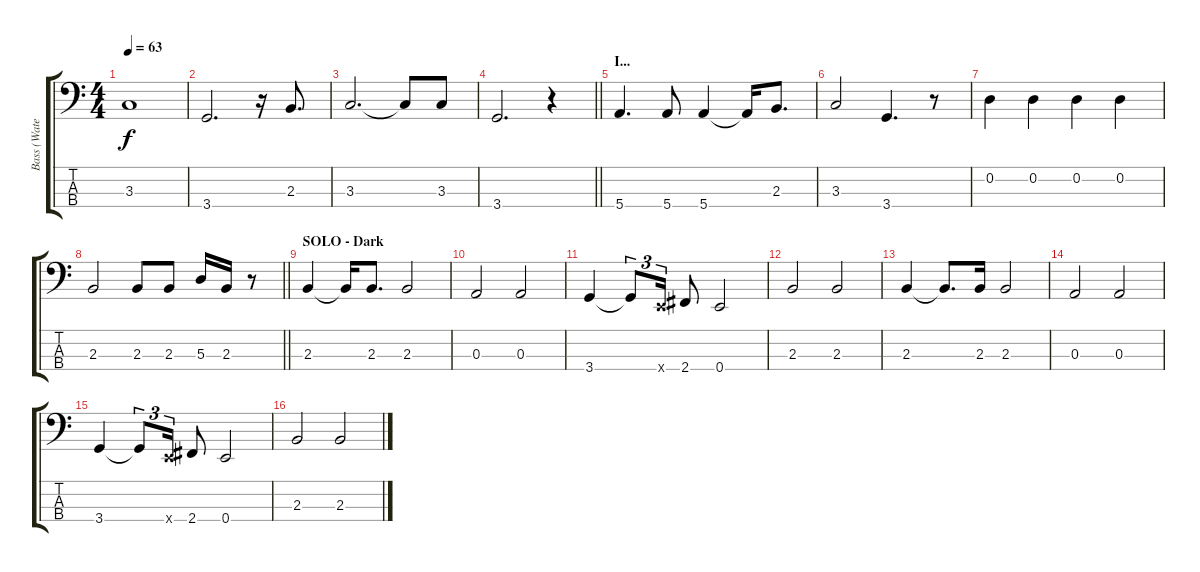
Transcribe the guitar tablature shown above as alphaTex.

\track ("Bass (Waters)" "Bass (Wate") {instrument electricbassfinger}
\staff {score tabs}
\tuning (G2 D2 A1 E1) {hide}
\ts (4 4)
\tempo 63
\clef f4
\ks c
3.3.1{dy f} |
3.4.2{d} r.16 2.3.8{d} |
3.3.2{d} 3.3{t}.8 3.3.8 |
\barLineRight lightlight
3.4.2{d} r.4 |
\section ("" "I...")
5.4.4{d} 5.4.8 5.4.4 5.4{t}.16 2.3.8{d} |
3.3.2 3.4.4{d} r.8 |
0.2.4 0.2.4 0.2.4 0.2.4 |
\barLineRight lightlight
2.3.2 2.3.8 2.3.8 5.3.16 2.3.16 r.8 |
\section ("" "SOLO - Dark")
2.3.4 2.3{t}.16 2.3.8{d} 2.3.2 |
0.3.2 0.3.2 |
3.4.4 3.4{t}.8{tu (3 2)} 0.4{x}.16{tu (3 2)} 2.4.8 0.4.2 |
2.3.2 2.3.2 |
2.3.4 2.3{t}.8{d} 2.3.16 2.3.2 |
0.3.2 0.3.2 |
3.4.4 3.4{t}.8{tu (3 2)} 0.4{x}.16{tu (3 2)} 2.4.8 0.4.2 |
2.3.2 2.3.2
